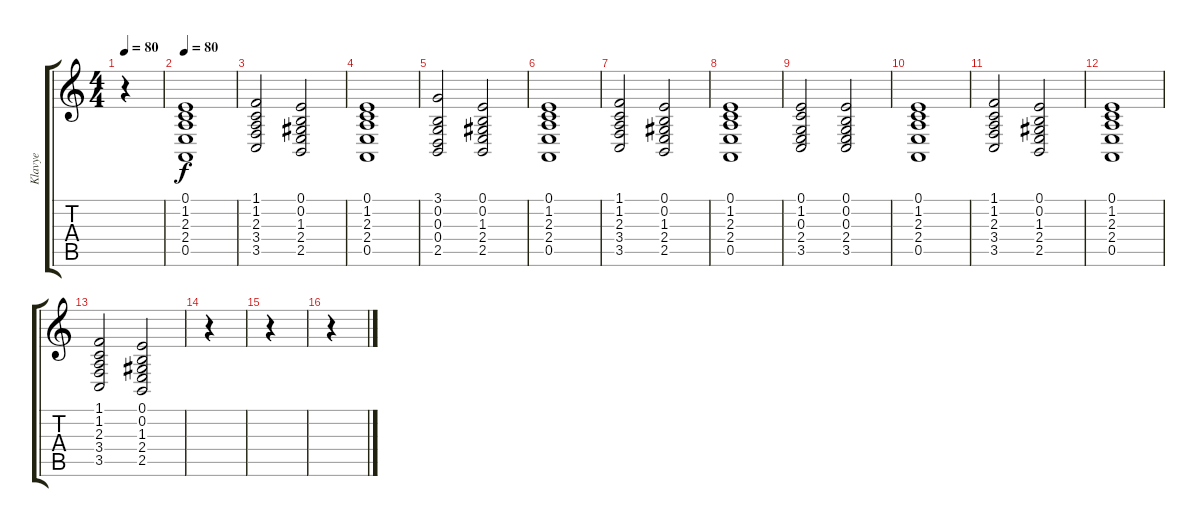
\track ("Klavye" "Klavye") {instrument brightacousticpiano}
\staff {score tabs}
\tuning (E4 B3 G3 D3 A2 E2) {hide}
\ts (4 4)
\tempo 80
\clef g2
\ks c
r.4{dy f} |
\tempo 80
(0.1 1.2 2.3 2.4 0.5).1 |
(1.1 1.2 2.3 3.4 3.5).2 (0.1 0.2 1.3 2.4 2.5).2 |
(0.1 1.2 2.3 2.4 0.5).1 |
(3.1 0.2 0.3 0.4 2.5).2 (0.1 0.2 1.3 2.4 2.5).2 |
(0.1 1.2 2.3 2.4 0.5).1 |
(1.1 1.2 2.3 3.4 3.5).2 (0.1 0.2 1.3 2.4 2.5).2 |
(0.1 1.2 2.3 2.4 0.5).1 |
(0.1 1.2 0.3 2.4 3.5).2 (0.1 0.2 0.3 2.4 3.5).2 |
(0.1 1.2 2.3 2.4 0.5).1 |
(1.1 1.2 2.3 3.4 3.5).2 (0.1 0.2 1.3 2.4 2.5).2 |
(0.1 1.2 2.3 2.4 0.5).1 |
(1.1 1.2 2.3 3.4 3.5).2 (0.1 0.2 1.3 2.4 2.5).2 |
r.4 |
r.4 |
r.4
